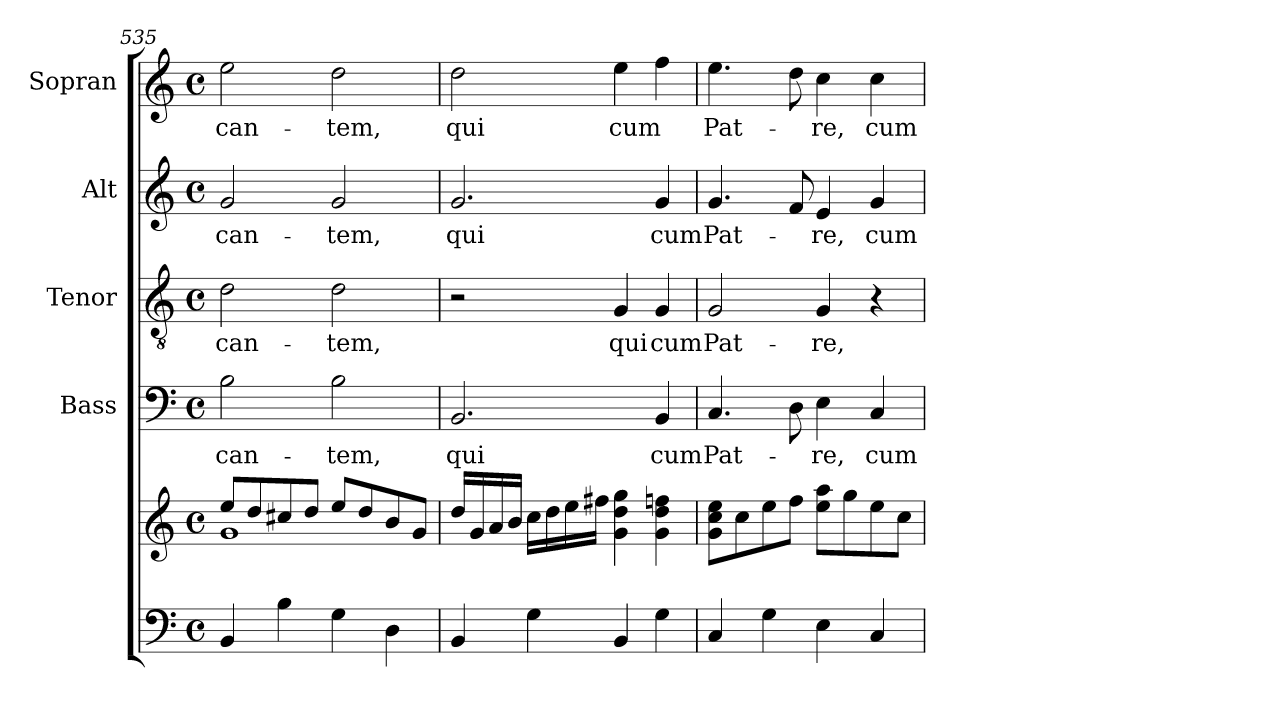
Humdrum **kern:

**kern	**kern	**kern	**text	**kern	**text	**kern	**text	**kern	**text
*part5	*part5	*part4	*part4	*part3	*part3	*part2	*part2	*part1	*part1
*staff6	*staff5	*staff4	*staff4	*staff3	*staff3	*staff2	*staff2	*staff1	*staff1
*	*	*I"Bass	*	*I"Tenor	*	*I"Alt	*	*I"Sopran	*
*	*	*I'B.	*	*I'T.	*	*I'A.	*	*I'S.	*
*clefF4	*clefG2	*clefF4	*	*clefGv2	*	*clefG2	*	*clefG2	*
*k[]	*k[]	*k[]	*	*k[]	*	*k[]	*	*k[]	*
*C:	*C:	*C:	*	*C:	*	*C:	*	*C:	*
*M4/4	*M4/4	*M4/4	*	*M4/4	*	*M4/4	*	*M4/4	*
*met(c)	*met(c)	*met(c)	*	*met(c)	*	*met(c)	*	*met(c)	*
=535	=535	=535	=535	=535	=535	=535	=535	=535	=535
*	*^	*	*	*	*	*	*	*	*
!	!	!	!	!LO:LY:b	!	!LO:LY:b	!	!LO:LY:b	!	!LO:LY:b
4BB/	8ee/L	1g	2B\	-can-	2d\	-can-	2g/	-can-	2ee\	-can-
.	8dd/	.	.	.	.	.	.	.	.	.
4B\	8cc#X/	.	.	.	.	.	.	.	.	.
.	8dd/J	.	.	.	.	.	.	.	.	.
!	!	!	!	!LO:LY:b	!	!LO:LY:b	!	!LO:LY:b	!	!LO:LY:b
4G\	8ee/L	.	2B\	-tem,	2d\	-tem,	2g/	-tem,	2dd\	-tem,
.	8dd/	.	.	.	.	.	.	.	.	.
4D\	8b/	.	.	.	.	.	.	.	.	.
.	8g/J	.	.	.	.	.	.	.	.	.
*	*v	*v	*	*	*	*	*	*	*	*
=536	=536	=536	=536	=536	=536	=536	=536	=536	=536
!	!	!	!LO:LY:b	!	!	!	!LO:LY:b	!	!LO:LY:b
4BB/	16dd/LL	2.BB/	qui	2r	.	2.g/	qui	2dd\	qui
.	16g/	.	.	.	.	.	.	.	.
.	16a/	.	.	.	.	.	.	.	.
.	16b/JJ	.	.	.	.	.	.	.	.
4G\	16cc\LL	.	.	.	.	.	.	.	.
.	16dd\	.	.	.	.	.	.	.	.
.	16ee\	.	.	.	.	.	.	.	.
.	16ff#X\JJ	.	.	.	.	.	.	.	.
!	!	!	!	!	!LO:LY:b	!	!	!	!LO:LY:b
4BB/	4g\ 4dd\ 4gg\	.	.	4G/	qui	.	.	4ee\	cum
!	!	!	!LO:LY:b	!	!LO:LY:b	!	!LO:LY:b	!	!
4G\	4g\ 4dd\ 4ffn\	4BB/	cum	4G/	cum	4g/	cum	4ff\	.
=537	=537	=537	=537	=537	=537	=537	=537	=537	=537
!	!	!	!LO:LY:b	!	!LO:LY:b	!	!LO:LY:b	!	!LO:LY:b
4C/	8g\ 8cc\ 8ee\L	4.C/	Pat-	2G/	Pat-	4.g/	Pat-	4.ee\	Pat-
.	8cc\	.	.	.	.	.	.	.	.
4G\	8ee\	.	.	.	.	.	.	.	.
.	8ff\J	8D\	.	.	.	8f/	.	8dd\	.
!	!	!	!LO:LY:b	!	!LO:LY:b	!	!LO:LY:b	!	!LO:LY:b
4E\	8ee\ 8aa\L	4E\	-re,	4G/	-re,	4e/	-re,	4cc\	-re,
.	8gg\	.	.	.	.	.	.	.	.
!	!	!	!LO:LY:b	!	!	!	!LO:LY:b	!	!LO:LY:b
4C/	8ee\	4C/	cum	4r	.	4g/	cum	4cc\	cum
.	8cc\J	.	.	.	.	.	.	.	.
=	=	=	=	=	=	=	=	=	=
*-	*-	*-	*-	*-	*-	*-	*-	*-	*-
